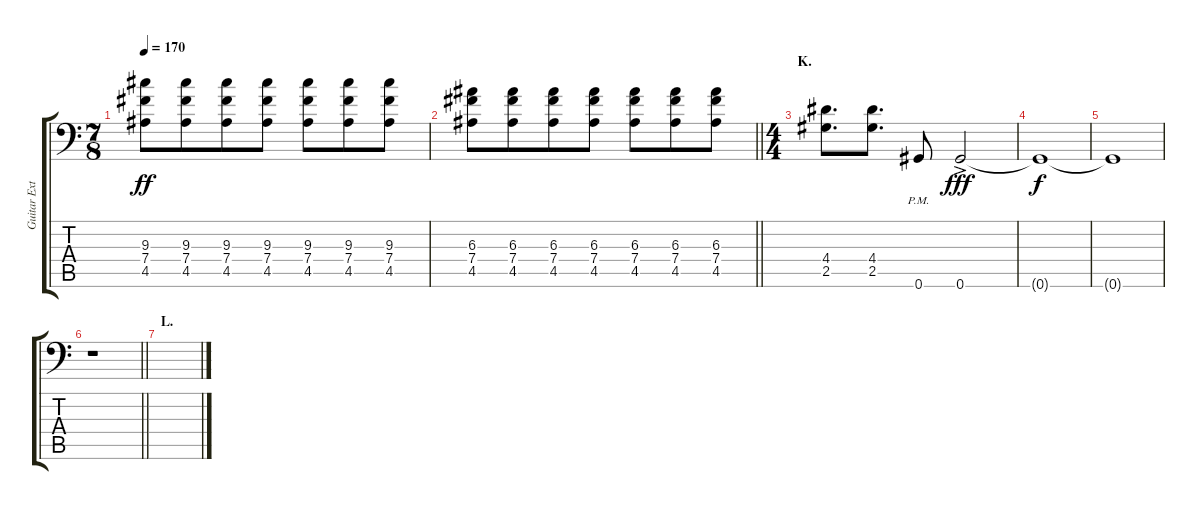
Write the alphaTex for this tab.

\track ("Guitar Extra" "Guitar Ext") {instrument distortionguitar}
\staff {score tabs}
\tuning (Db4 Ab3 E3 B2 Gb2 Ab1) {hide}
\ts (7 8)
\tempo 170
\clef f4
\ks c
(9.3 7.4 4.5).8{dy ff} (9.3 7.4 4.5).8 (9.3 7.4 4.5).8 (9.3 7.4 4.5).8 (9.3 7.4 4.5).8 (9.3 7.4 4.5).8 (9.3 7.4 4.5).8 |
\barLineRight lightlight
(6.3 7.4 4.5).8 (6.3 7.4 4.5).8 (6.3 7.4 4.5).8 (6.3 7.4 4.5).8 (6.3 7.4 4.5).8 (6.3 7.4 4.5).8 (6.3 7.4 4.5).8 |
\ts (4 4)
\section ("" "K.")
(4.4 2.5).8{d} (4.4 2.5).8{d} 0.6{pm}.8 0.6{ac}.2{dy fff} |
0.6{t}.1{dy f} |
0.6{t}.1 |
\barLineRight lightlight
r.1 |
\section ("" "L.")
